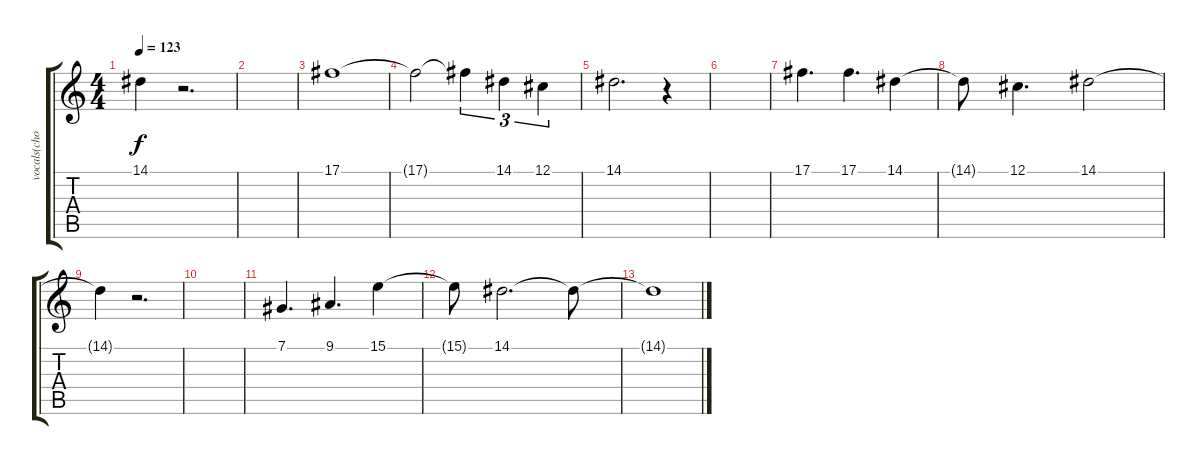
\track ("vocals(chorus only)" "vocals(cho") {instrument choiraahs}
\staff {score tabs}
\tuning (Db4 Ab3 E3 B2 Gb2 B1) {hide}
\ts (4 4)
\tempo 123
\clef g2
\ks c
14.1{t}.4{dy f} r.2{d} |
|
17.1.1 |
17.1{t}.2 17.1{t}.4{tu (3 2)} 14.1.4{tu (3 2)} 12.1.4{tu (3 2)} |
14.1.2{d} r.4 |
|
17.1.4{d} 17.1.4{d} 14.1.4 |
14.1{t}.8 12.1.4{d} 14.1.2 |
14.1{t}.4 r.2{d} |
|
7.1.4{d instrument electricgrandpiano} 9.1.4{d} 15.1.4 |
15.1{t}.8 14.1.2{d} 14.1{t}.8 |
14.1{t}.1
